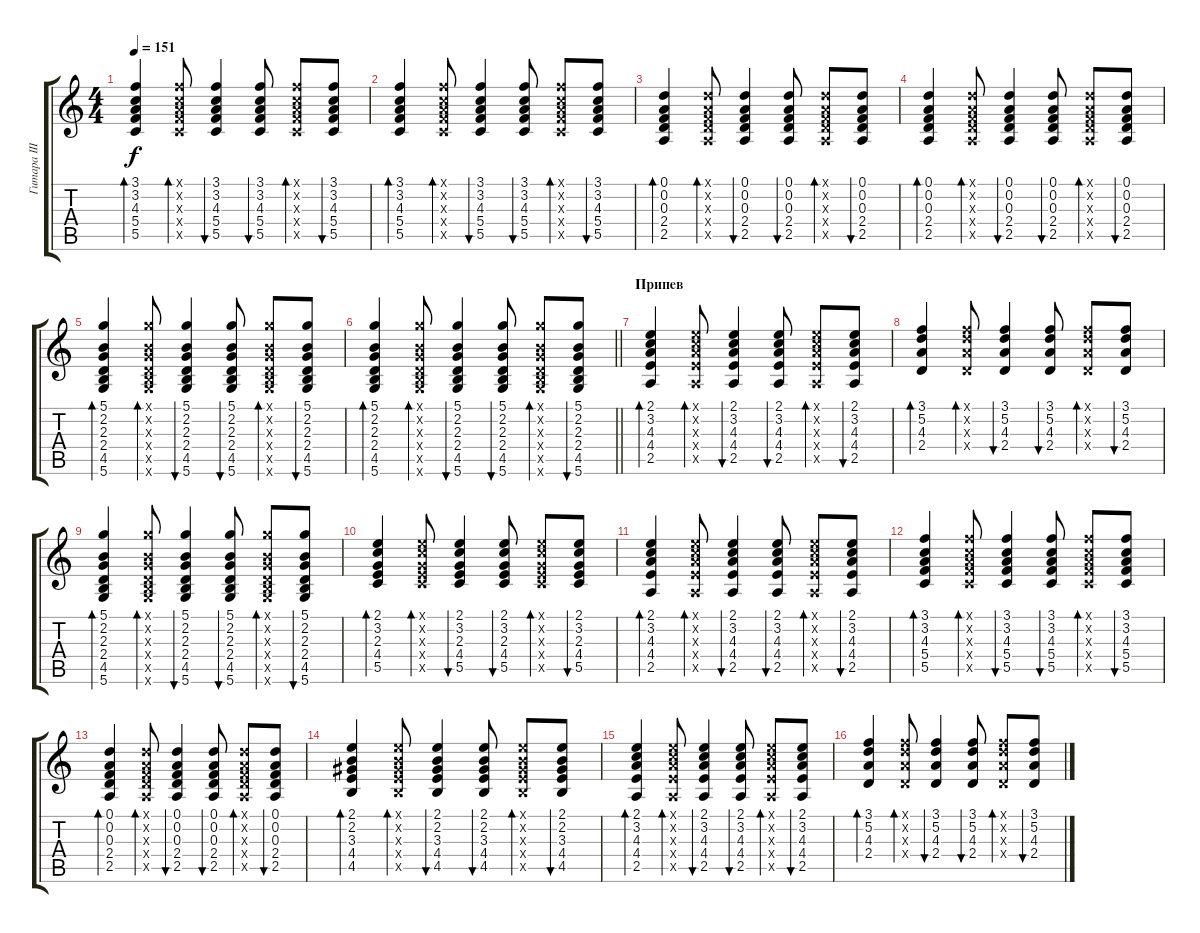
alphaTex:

\track ("Гитара III л" "Гитара III") {instrument acousticguitarsteel}
\staff {score tabs}
\tuning (D4 A3 F3 C3 G2 D2) {hide}
\ts (4 4)
\tempo 151
\clef g2
\ks c
(3.1 3.2 4.3 5.4 5.5).4{bd 60 dy f} (3.1{x} 3.2{x} 4.3{x} 5.4{x} 5.5{x}).8{bd 60} (3.1 3.2 4.3 5.4 5.5).4{bu 60} (3.1 3.2 4.3 5.4 5.5).8{bu 60} (3.1{x} 3.2{x} 4.3{x} 5.4{x} 5.5{x}).8{bd 60} (3.1 3.2 4.3 5.4 5.5).8{bu 60} |
(3.1 3.2 4.3 5.4 5.5).4{bd 60} (3.1{x} 3.2{x} 4.3{x} 5.4{x} 5.5{x}).8{bd 60} (3.1 3.2 4.3 5.4 5.5).4{bu 60} (3.1 3.2 4.3 5.4 5.5).8{bu 60} (3.1{x} 3.2{x} 4.3{x} 5.4{x} 5.5{x}).8{bd 60} (3.1 3.2 4.3 5.4 5.5).8{bu 60} |
(0.1 0.2 0.3 2.4 2.5).4{bd 60} (0.1{x} 0.2{x} 0.3{x} 2.4{x} 2.5{x}).8{bd 60} (0.1 0.2 0.3 2.4 2.5).4{bu 60} (0.1 0.2 0.3 2.4 2.5).8{bu 60} (0.1{x} 0.2{x} 0.3{x} 2.4{x} 2.5{x}).8{bd 60} (0.1 0.2 0.3 2.4 2.5).8{bu 60} |
(0.1 0.2 0.3 2.4 2.5).4{bd 60} (0.1{x} 0.2{x} 0.3{x} 2.4{x} 2.5{x}).8{bd 60} (0.1 0.2 0.3 2.4 2.5).4{bu 60} (0.1 0.2 0.3 2.4 2.5).8{bu 60} (0.1{x} 0.2{x} 0.3{x} 2.4{x} 2.5{x}).8{bd 60} (0.1 0.2 0.3 2.4 2.5).8{bu 60} |
(5.1 2.2 2.3 2.4 4.5 5.6).4{bd 60} (5.1{x} 2.2{x} 2.3{x} 2.4{x} 4.5{x} 5.6{x}).8{bd 60} (5.1 2.2 2.3 2.4 4.5 5.6).4{bu 60} (5.1 2.2 2.3 2.4 4.5 5.6).8{bu 60} (5.1{x} 2.2{x} 2.3{x} 2.4{x} 4.5{x} 5.6{x}).8{bd 60} (5.1 2.2 2.3 2.4 4.5 5.6).8{bu 60} |
\barLineRight lightlight
(5.1 2.2 2.3 2.4 4.5 5.6).4{bd 60} (5.1{x} 2.2{x} 2.3{x} 2.4{x} 4.5{x} 5.6{x}).8{bd 60} (5.1 2.2 2.3 2.4 4.5 5.6).4{bu 60} (5.1 2.2 2.3 2.4 4.5 5.6).8{bu 60} (5.1{x} 2.2{x} 2.3{x} 2.4{x} 4.5{x} 5.6{x}).8{bd 60} (5.1 2.2 2.3 2.4 4.5 5.6).8{bu 60} |
\section ("" "Припев")
(2.1 3.2 4.3 4.4 2.5).4{bd 60} (2.1{x} 3.2{x} 4.3{x} 4.4{x} 2.5{x}).8{bd 60} (2.1 3.2 4.3 4.4 2.5).4{bu 60} (2.1 3.2 4.3 4.4 2.5).8{bu 60} (2.1{x} 3.2{x} 4.3{x} 4.4{x} 2.5{x}).8{bd 60} (2.1 3.2 4.3 4.4 2.5).8{bu 60} |
(3.1 5.2 4.3 2.4).4{bd 60} (3.1{x} 5.2{x} 4.3{x} 2.4{x}).8{bd 60} (3.1 5.2 4.3 2.4).4{bu 60} (3.1 5.2 4.3 2.4).8{bu 60} (3.1{x} 5.2{x} 4.3{x} 2.4{x}).8{bd 60} (3.1 5.2 4.3 2.4).8{bu 60} |
(5.1 2.2 2.3 2.4 4.5 5.6).4{bd 60} (5.1{x} 2.2{x} 2.3{x} 2.4{x} 4.5{x} 5.6{x}).8{bd 60} (5.1 2.2 2.3 2.4 4.5 5.6).4{bu 60} (5.1 2.2 2.3 2.4 4.5 5.6).8{bu 60} (5.1{x} 2.2{x} 2.3{x} 2.4{x} 4.5{x} 5.6{x}).8{bd 60} (5.1 2.2 2.3 2.4 4.5 5.6).8{bu 60} |
(2.1 3.2 2.3 4.4 5.5).4{bd 60} (2.1{x} 3.2{x} 2.3{x} 4.4{x} 5.5{x}).8{bd 60} (2.1 3.2 2.3 4.4 5.5).4{bu 60} (2.1 3.2 2.3 4.4 5.5).8{bu 60} (2.1{x} 3.2{x} 2.3{x} 4.4{x} 5.5{x}).8{bd 60} (2.1 3.2 2.3 4.4 5.5).8{bu 60} |
(2.1 3.2 4.3 4.4 2.5).4{bd 60} (2.1{x} 3.2{x} 4.3{x} 4.4{x} 2.5{x}).8{bd 60} (2.1 3.2 4.3 4.4 2.5).4{bu 60} (2.1 3.2 4.3 4.4 2.5).8{bu 60} (2.1{x} 3.2{x} 4.3{x} 4.4{x} 2.5{x}).8{bd 60} (2.1 3.2 4.3 4.4 2.5).8{bu 60} |
(3.1 3.2 4.3 5.4 5.5).4{bd 60} (3.1{x} 3.2{x} 4.3{x} 5.4{x} 5.5{x}).8{bd 60} (3.1 3.2 4.3 5.4 5.5).4{bu 60} (3.1 3.2 4.3 5.4 5.5).8{bu 60} (3.1{x} 3.2{x} 4.3{x} 5.4{x} 5.5{x}).8{bd 60} (3.1 3.2 4.3 5.4 5.5).8{bu 60} |
(0.1 0.2 0.3 2.4 2.5).4{bd 60} (0.1{x} 0.2{x} 0.3{x} 2.4{x} 2.5{x}).8{bd 60} (0.1 0.2 0.3 2.4 2.5).4{bu 60} (0.1 0.2 0.3 2.4 2.5).8{bu 60} (0.1{x} 0.2{x} 0.3{x} 2.4{x} 2.5{x}).8{bd 60} (0.1 0.2 0.3 2.4 2.5).8{bu 60} |
(2.1 2.2 3.3 4.4 4.5).4{bd 60} (2.1{x} 2.2{x} 3.3{x} 4.4{x} 4.5{x}).8{bd 60} (2.1 2.2 3.3 4.4 4.5).4{bu 60} (2.1 2.2 3.3 4.4 4.5).8{bu 60} (2.1{x} 2.2{x} 3.3{x} 4.4{x} 4.5{x}).8{bd 60} (2.1 2.2 3.3 4.4 4.5).8{bu 60} |
(2.1 3.2 4.3 4.4 2.5).4{bd 60} (2.1{x} 3.2{x} 4.3{x} 4.4{x} 2.5{x}).8{bd 60} (2.1 3.2 4.3 4.4 2.5).4{bu 60} (2.1 3.2 4.3 4.4 2.5).8{bu 60} (2.1{x} 3.2{x} 4.3{x} 4.4{x} 2.5{x}).8{bd 60} (2.1 3.2 4.3 4.4 2.5).8{bu 60} |
(3.1 5.2 4.3 2.4).4{bd 60} (3.1{x} 5.2{x} 4.3{x} 2.4{x}).8{bd 60} (3.1 5.2 4.3 2.4).4{bu 60} (3.1 5.2 4.3 2.4).8{bu 60} (3.1{x} 5.2{x} 4.3{x} 2.4{x}).8{bd 60} (3.1 5.2 4.3 2.4).8{bu 60}
